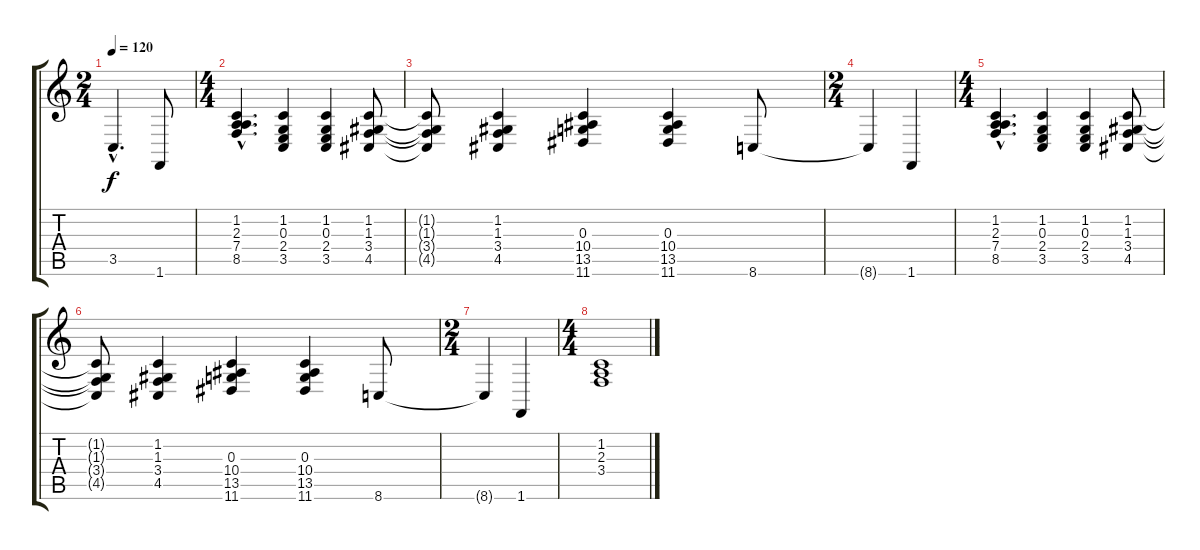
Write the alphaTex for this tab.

\track "" {instrument harpsichord}
\staff {score tabs}
\tuning (E4 B3 G3 D3 A2 E2) {hide}
\ts (2 4)
\tempo 120
\clef g2
\ks c
3.5{hac t}.4{d dy f} 1.6.8 |
\ts (4 4)
(1.2{hac} 2.3{hac} 7.4{hac} 8.5{hac}).4{d} (1.2 0.3 2.4 3.5).4 (1.2 0.3 2.4 3.5).4 (1.2 1.3 3.4 4.5).8 |
(1.2{t} 1.3{t} 3.4{t} 4.5{t}).8 (1.2 1.3 3.4 4.5).4 (0.3 10.4 13.5 11.6).4 (0.3 10.4 13.5 11.6).4 8.6.8 |
\ts (2 4)
8.6{t}.4 1.6.4 |
\ts (4 4)
(1.2{hac} 2.3{hac} 7.4{hac} 8.5{hac}).4{d} (1.2 0.3 2.4 3.5).4 (1.2 0.3 2.4 3.5).4 (1.2 1.3 3.4 4.5).8 |
(1.2{t} 1.3{t} 3.4{t} 4.5{t}).8 (1.2 1.3 3.4 4.5).4 (0.3 10.4 13.5 11.6).4 (0.3 10.4 13.5 11.6).4 8.6.8 |
\ts (2 4)
8.6{t}.4 1.6.4 |
\ts (4 4)
(1.2 2.3 3.4).1
